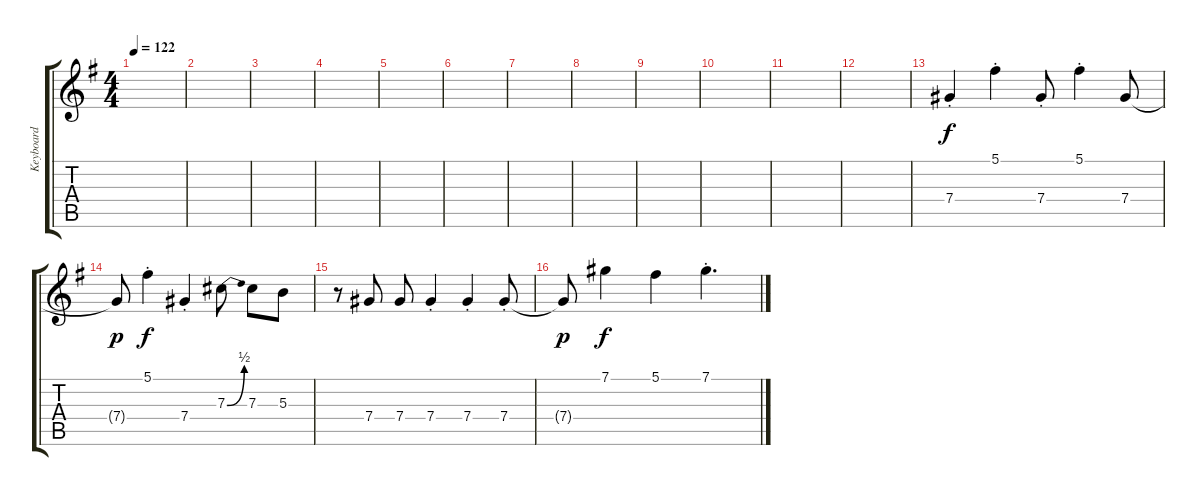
\track ("Keyboard" "Keyboard") {instrument drawbarorgan}
\staff {score tabs}
\tuning (Db5 Bb4 Gb4 Db4 Ab3 Eb3) {hide}
\ts (4 4)
\tempo 122
\clef g2
\ks g
|
|
|
|
|
|
|
|
|
|
|
|
7.4{st}.4 5.1{st}.4 7.4{st}.8 5.1{st}.4 7.4.8 |
7.4{t}.8{dy p} 5.1{st}.4{dy f} 7.4{st}.4 7.3{be (bend 0 0 60 2)}.8 7.3.8 5.3.8 |
r.8 7.4.8 7.4.8 7.4{st}.4 7.4{st}.4 7.4{st}.8 |
7.4{t}.8{dy p} 7.1.4{dy f} 5.1.4 7.1{st}.4{d}
